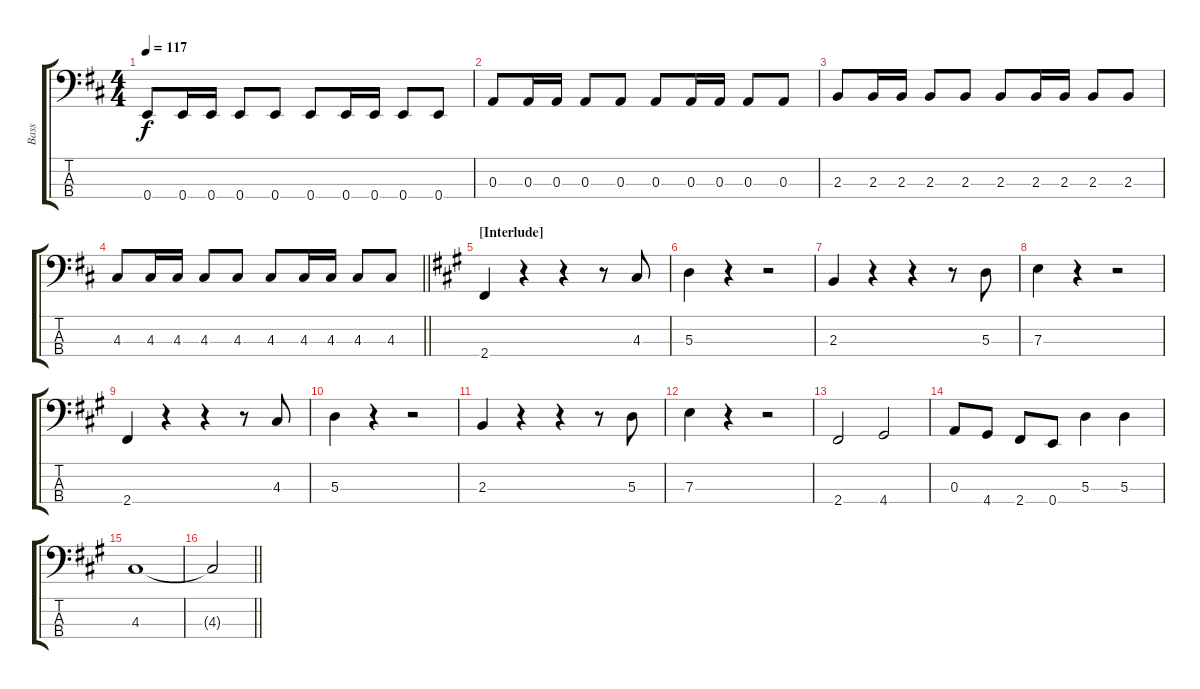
\track ("Bass" "Bass") {instrument electricbassfinger}
\staff {score tabs}
\tuning (G2 D2 A1 E1) {hide}
\ts (4 4)
\tempo 117
\clef f4
\ks d
0.4.8{dy f} 0.4.16 0.4.16 0.4.8 0.4.8 0.4.8 0.4.16 0.4.16 0.4.8 0.4.8 |
0.3.8 0.3.16 0.3.16 0.3.8 0.3.8 0.3.8 0.3.16 0.3.16 0.3.8 0.3.8 |
2.3.8 2.3.16 2.3.16 2.3.8 2.3.8 2.3.8 2.3.16 2.3.16 2.3.8 2.3.8 |
\barLineRight lightlight
4.3.8 4.3.16 4.3.16 4.3.8 4.3.8 4.3.8 4.3.16 4.3.16 4.3.8 4.3.8 |
\section ("" "[Interlude]")
\ks a
2.4.4 r.4 r.4 r.8 4.3.8 |
5.3.4 r.4 r.2 |
2.3.4 r.4 r.4 r.8 5.3.8 |
7.3.4 r.4 r.2 |
2.4.4 r.4 r.4 r.8 4.3.8 |
5.3.4 r.4 r.2 |
2.3.4 r.4 r.4 r.8 5.3.8 |
7.3.4 r.4 r.2 |
2.4.2 4.4.2 |
0.3.8 4.4.8 2.4.8 0.4.8 5.3.4 5.3.4 |
4.3.1 |
\barLineRight lightlight
4.3{t}.2
